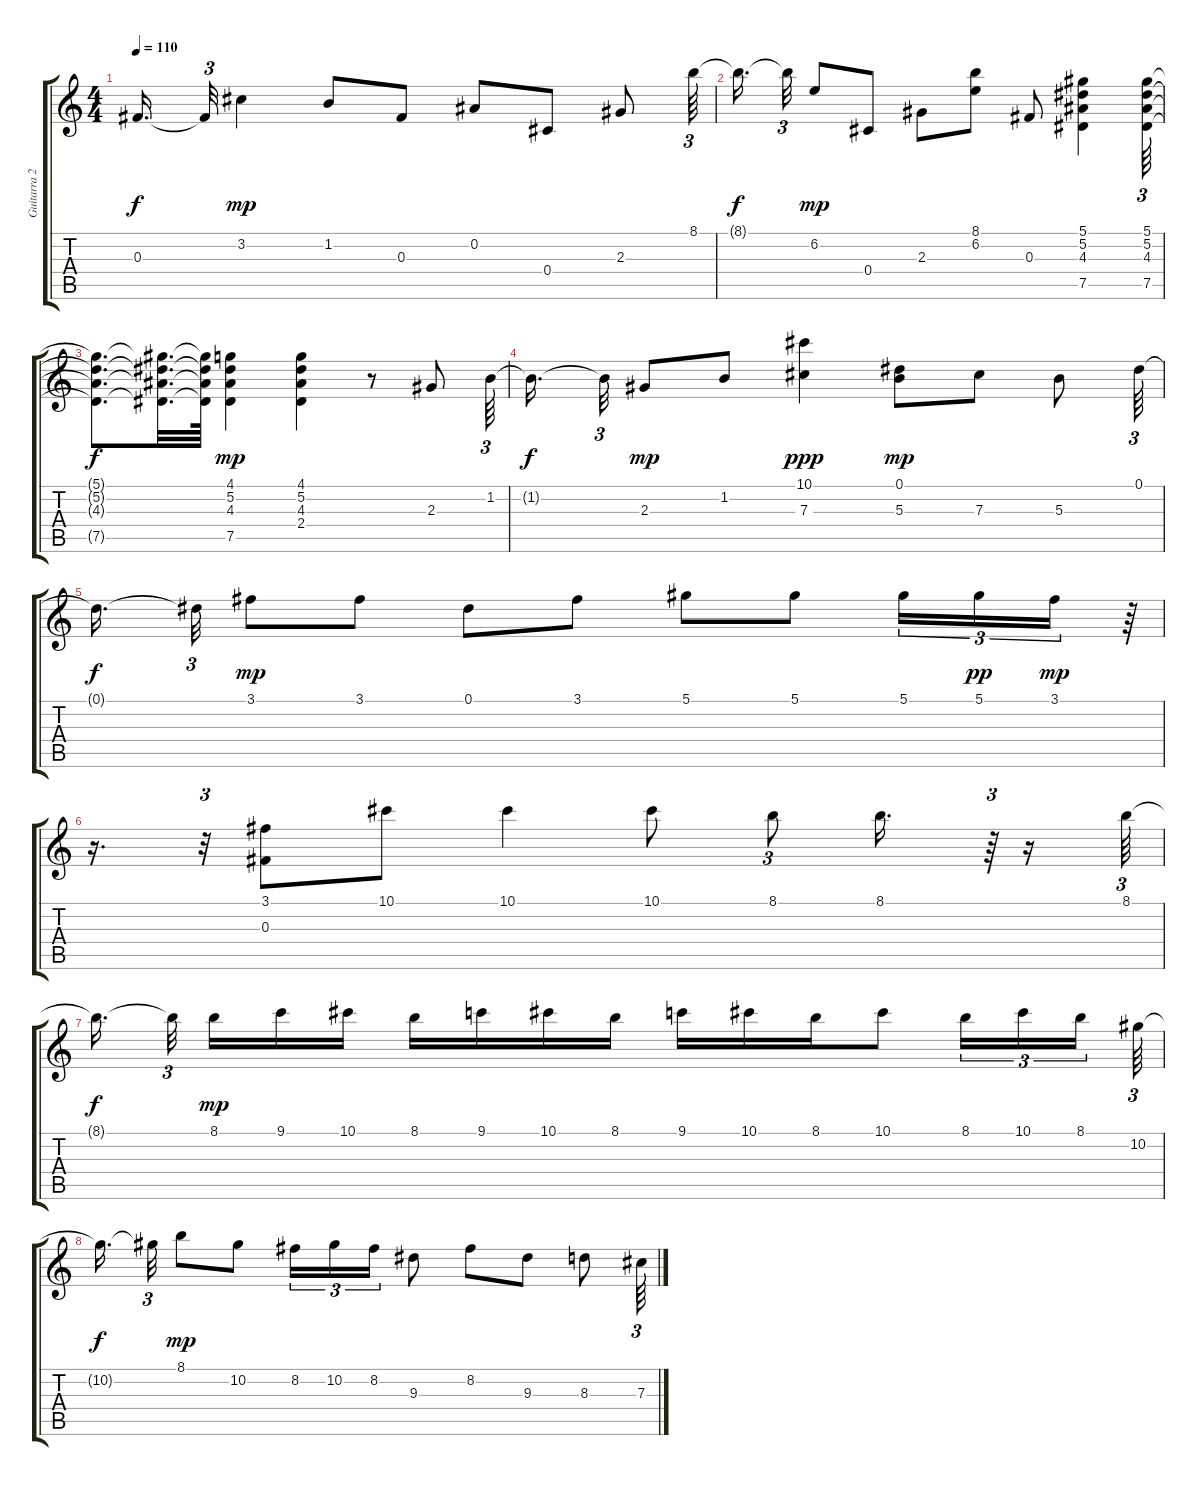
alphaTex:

\track ("Guitarra 2" "Guitarra 2") {instrument acousticguitarsteel}
\staff {score tabs}
\tuning (Eb4 Bb3 Gb3 Db3 Ab2 Eb2) {hide}
\ts (4 4)
\tempo 110
\clef g2
\ks c
0.3{t}.16{d dy f} 0.3{t}.32{tu (3 2)} 3.2.4{dy mp} 1.2.8 0.3.8 0.2.8 0.4.8 2.3.8 8.1.64{tu (3 2)} |
8.1{t}.16{d dy f beam splitsecondary} 8.1{t}.32{tu (3 2)} 6.2.8{dy mp} 0.4.8 2.3.8 (8.1 6.2).8 0.3.8 (5.1 5.2 4.3 7.5).4 (5.1 5.2 4.3 7.5).64{tu (3 2)} |
(5.1{t} 5.2{t} 4.3{t} 7.5{t}).8{d dy f} (5.1{t} 5.2{t} 4.3{t} 7.5{t}).32{d} (5.1{t} 5.2{t} 4.3{t} 7.5{t}).64 (4.1 5.2 4.3 7.5).4{dy mp} (4.1 5.2 4.3 2.4).4 r.8 2.3.8 1.2.64{tu (3 2)} |
1.2{t}.16{d dy f beam splitsecondary} 1.2{t}.32{tu (3 2)} 2.3.8{dy mp} 1.2.8 (10.1 7.3).4{dy ppp} (0.1 5.3).8{dy mp} 7.3.8 5.3.8 0.1.64{tu (3 2)} |
0.1{t}.16{d dy f beam splitsecondary} 0.1{t}.32{tu (3 2)} 3.1.8{dy mp} 3.1.8 0.1.8 3.1.8 5.1.8 5.1.8 5.1.16{tu (3 2)} 5.1.16{tu (3 2) dy pp} 3.1.16{tu (3 2) dy mp} r.64{tu (3 2)} |
r.16{d} r.32{tu (3 2)} (3.1 0.3).8 10.1.8 10.1.4 10.1.8 8.1.8{tu (3 2)} 8.1.16{d} r.64{tu (3 2)} r.16 8.1.64{tu (3 2)} |
8.1{t}.16{d dy f beam splitsecondary} 8.1{t}.32{tu (3 2) beam splitsecondary} 8.1.16{dy mp} 9.1.16 10.1.16 8.1.16 9.1.16 10.1.16 8.1.16 9.1.16 10.1.16 8.1.16 10.1.8 8.1.16{tu (3 2)} 10.1.16{tu (3 2)} 8.1.16{tu (3 2) beam splitsecondary} 10.2.64{tu (3 2)} |
10.2{t}.16{d dy f beam splitsecondary} 10.2{t}.32{tu (3 2)} 8.1.8{dy mp} 10.2.8 8.2.16{tu (3 2)} 10.2.16{tu (3 2)} 8.2.16{tu (3 2)} 9.3.8 8.2.8 9.3.8 8.3.8 7.3.64{tu (3 2)}
